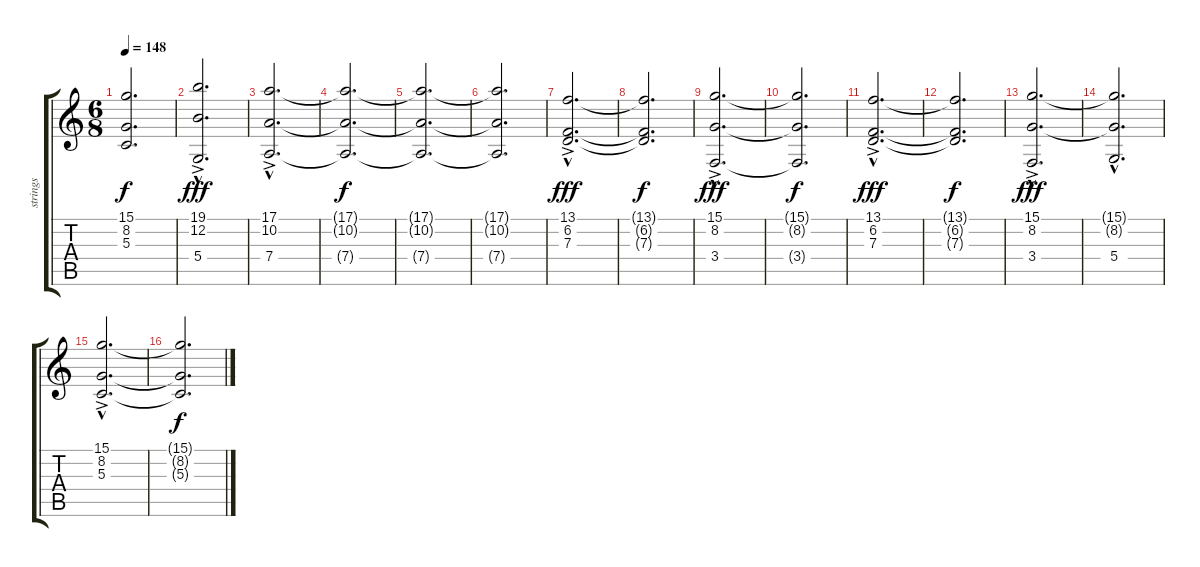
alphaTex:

\track ("strings" "strings") {instrument stringensemble1}
\staff {score tabs}
\tuning (E4 B3 G3 D3 A2 E2) {hide}
\ts (6 8)
\tempo 148
\clef g2
\ks c
(15.1{t} 8.2{t} 5.3{t}).2{d dy f} |
(19.1{ac} 12.2{hac} 5.4).2{d dy fff} |
(17.1{ac} 10.2{hac} 7.4).2{d} |
(17.1{t} 10.2{t} 7.4{t}).2{d dy f} |
(17.1{t} 10.2{t} 7.4{t}).2{d} |
(17.1{t} 10.2{t} 7.4{t}).2{d} |
(13.1{ac} 6.2{hac} 7.3).2{d dy fff} |
(13.1{t} 6.2{t} 7.3{t}).2{d dy f} |
(15.1{ac} 8.2{hac} 3.4).2{d dy fff} |
(15.1{t} 8.2{t} 3.4{t}).2{d dy f} |
(13.1{ac} 6.2{hac} 7.3).2{d dy fff} |
(13.1{t} 6.2{t} 7.3{t}).2{d dy f} |
(15.1{ac} 8.2{hac} 3.4).2{d dy fff} |
(15.1{t} 8.2{t} 5.4{hac}).2{d} |
(15.1{ac} 8.2{hac} 5.3).2{d} |
(15.1{t} 8.2{t} 5.3{t}).2{d dy f}
